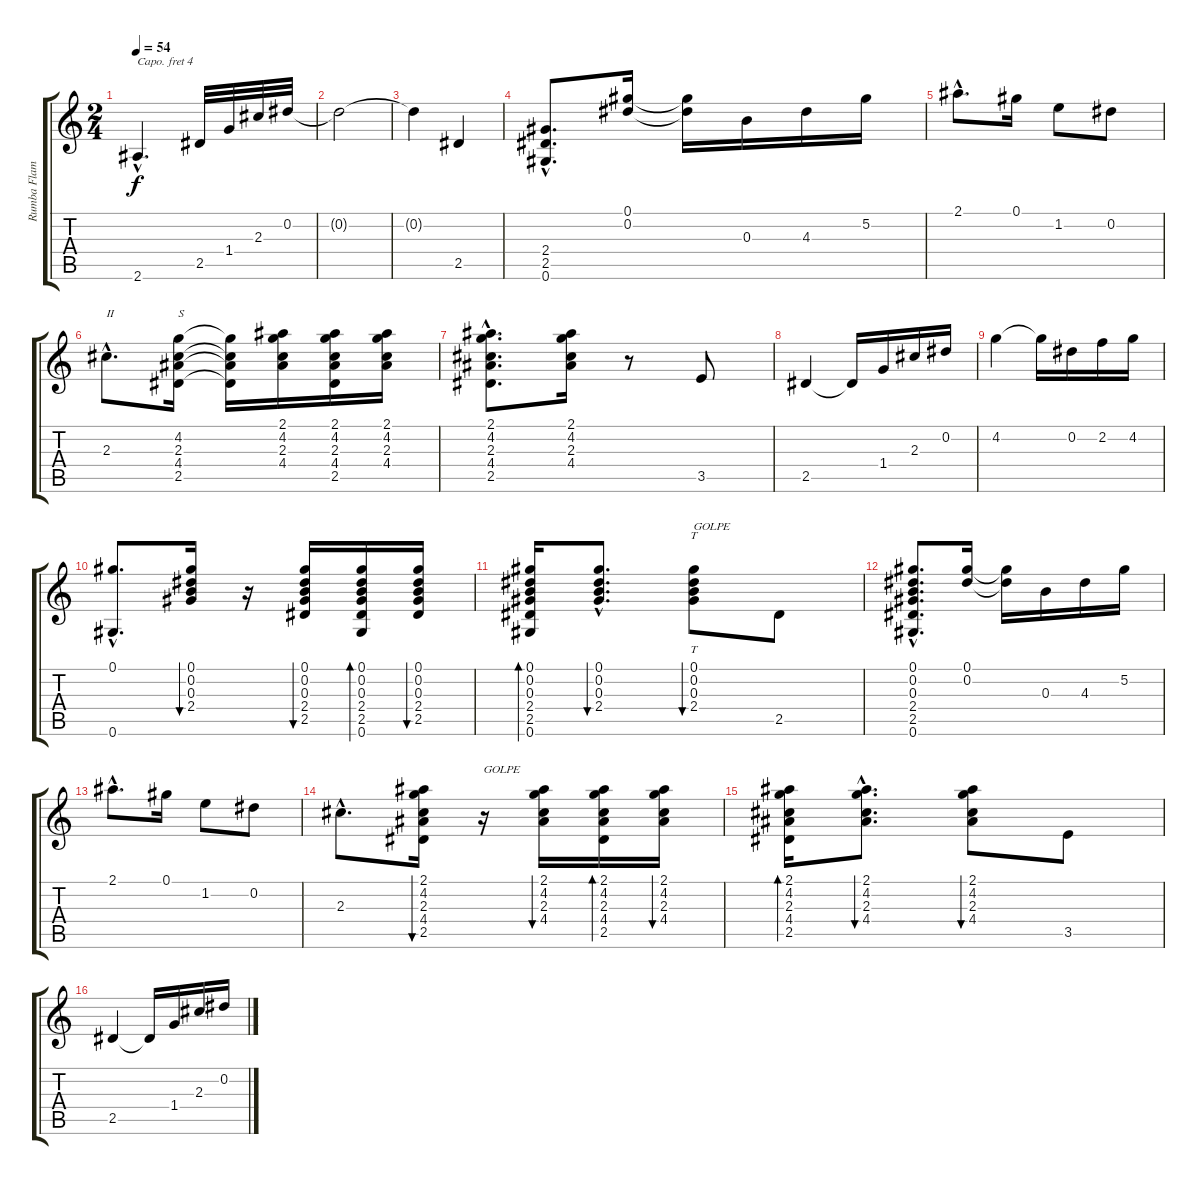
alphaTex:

\track ("Rumba Flamenca" "Rumba Flam") {instrument acousticguitarnylon}
\staff {score tabs}
\capo 4
\tuning (E4 B3 G3 D3 A2 E2) {hide}
\ts (2 4)
\tempo 54
\clef g2
\ks c
2.6{hac}.4{d dy f} 2.5.32 1.4.32 2.3.32 0.2.32 |
0.2{t}.2 |
0.2{t}.4 2.5.4 |
(2.4{hac} 2.5{hac} 0.6{hac}).8{d} (0.1 0.2).16 (0.1{t} 0.2{t}).16 0.3.16 4.3.16 5.2.16 |
2.1{hac}.8{d} 0.1.16 1.2.8 0.2.8 |
2.3{hac}.8{d txt "II"} (4.2 2.3 4.4 2.5).16{txt "S "} (4.2{t} 2.3{t} 4.4{t} 2.5{t}).16 (2.1 4.2 2.3 4.4).16 (2.1 4.2 2.3 4.4 2.5).16 (2.1 4.2 2.3 4.4).16 |
(2.1{hac} 4.2{hac} 2.3{hac} 4.4{hac} 2.5{hac}).8{d} (2.1 4.2 2.3 4.4).16 r.8 3.5.8 |
2.5.4 2.5{t}.16 1.4.16 2.3.16 0.2.16 |
4.2.4 4.2{t}.16 0.2.16 2.2.16 4.2.16 |
(0.1{hac} 0.6{hac}).8{d} (0.1 0.2 0.3 2.4).16{bu 120} r.16 (0.1 0.2 0.3 2.4 2.5).16{bu 120} (0.1 0.2 0.3 2.4 2.5 0.6).16{bd 120} (0.1 0.2 0.3 2.4 2.5).16{bu 120} |
(0.1 0.2 0.3 2.4 2.5 0.6).16{bd 120} (0.1{hac} 0.2{hac} 0.3{hac} 2.4{hac}).8{d bu 120} (0.1 0.2 0.3 2.4).8{tt bu 120 txt "GOLPE"} 2.5.8 |
(0.1{hac} 0.2{hac} 0.3{hac} 2.4{hac} 2.5{hac} 0.6{hac}).8{d} (0.1 0.2).16 (0.1{t} 0.2{t}).16 0.3.16 4.3.16 5.2.16 |
2.1{hac}.8{d} 0.1.16 1.2.8 0.2.8 |
2.3{hac}.8{d} (2.1 4.2 2.3 4.4 2.5).16{bu 120} r.16{txt "GOLPE"} (2.1 4.2 2.3 4.4).16{bu 120} (2.1 4.2 2.3 4.4 2.5).16{bd 120} (2.1 4.2 2.3 4.4).16{bu 120} |
(2.1 4.2 2.3 4.4 2.5).16{bd 120} (2.1{hac} 4.2{hac} 2.3{hac} 4.4{hac}).8{d bu 120} (2.1 4.2 2.3 4.4).8{bu 120} 3.5.8 |
2.5.4 2.5{t}.16 1.4.16 2.3.16 0.2.16
